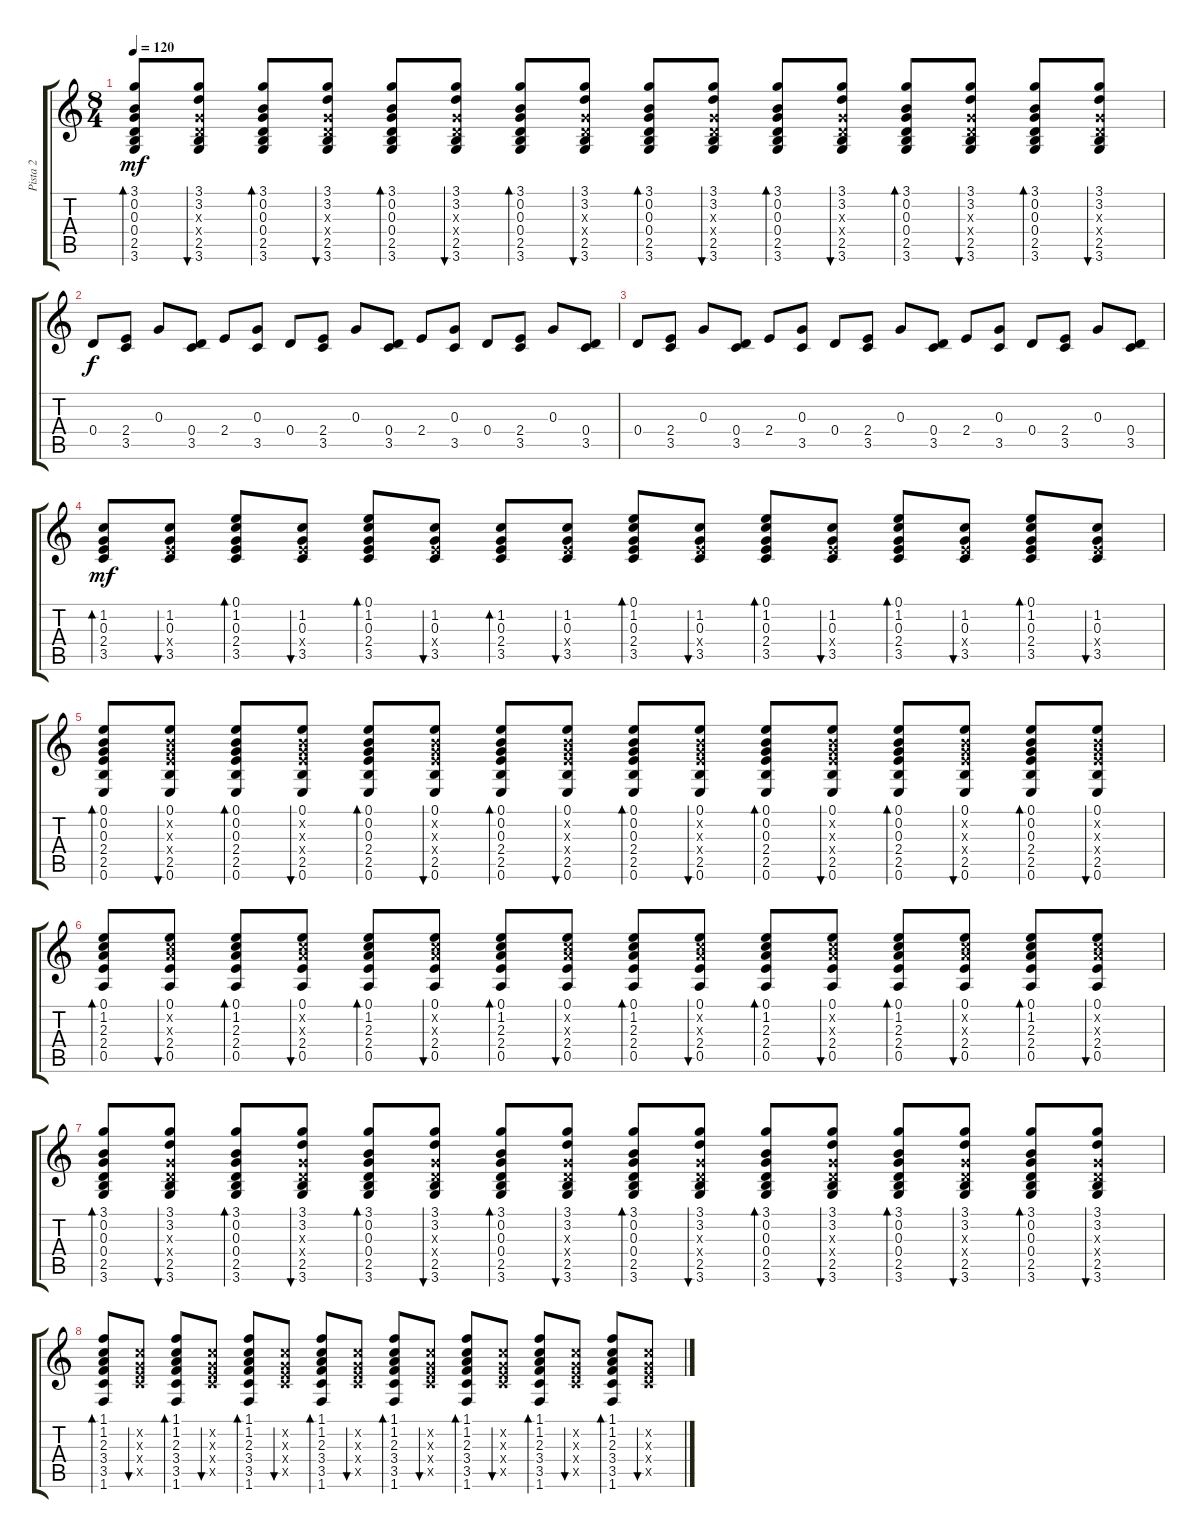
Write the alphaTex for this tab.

\track ("Pista 2" "Pista 2") {instrument acousticguitarsteel}
\staff {score tabs}
\tuning (E4 B3 G3 D3 A2 E2) {hide}
\ts (8 4)
\tempo 120
\clef g2
\ks c
(3.1 0.2 0.3 0.4 2.5 3.6).8{bd 30 dy mf} (3.1 3.2 0.3{x} 0.4{x} 2.5 3.6).8{bu 30} (3.1 0.2 0.3 0.4 2.5 3.6).8{bd 30} (3.1 3.2 0.3{x} 0.4{x} 2.5 3.6).8{bu 30} (3.1 0.2 0.3 0.4 2.5 3.6).8{bd 30} (3.1 3.2 0.3{x} 0.4{x} 2.5 3.6).8{bu 30} (3.1 0.2 0.3 0.4 2.5 3.6).8{bd 30} (3.1 3.2 0.3{x} 0.4{x} 2.5 3.6).8{bu 30} (3.1 0.2 0.3 0.4 2.5 3.6).8{bd 30} (3.1 3.2 0.3{x} 0.4{x} 2.5 3.6).8{bu 30} (3.1 0.2 0.3 0.4 2.5 3.6).8{bd 30} (3.1 3.2 0.3{x} 0.4{x} 2.5 3.6).8{bu 30} (3.1 0.2 0.3 0.4 2.5 3.6).8{bd 30} (3.1 3.2 0.3{x} 0.4{x} 2.5 3.6).8{bu 30} (3.1 0.2 0.3 0.4 2.5 3.6).8{bd 30} (3.1 3.2 0.3{x} 0.4{x} 2.5 3.6).8{bu 30} |
0.4.8{dy f} (2.4 3.5).8 0.3.8 (0.4 3.5).8 2.4.8 (0.3 3.5).8 0.4.8 (2.4 3.5).8 0.3.8 (0.4 3.5).8 2.4.8 (0.3 3.5).8 0.4.8 (2.4 3.5).8 0.3.8 (0.4 3.5).8 |
0.4.8 (2.4 3.5).8 0.3.8 (0.4 3.5).8 2.4.8 (0.3 3.5).8 0.4.8 (2.4 3.5).8 0.3.8 (0.4 3.5).8 2.4.8 (0.3 3.5).8 0.4.8 (2.4 3.5).8 0.3.8 (0.4 3.5).8 |
(1.2 0.3 2.4 3.5).8{bd 30 dy mf} (1.2 0.3 2.4{x} 3.5).8{bu 30} (0.1 1.2 0.3 2.4 3.5).8{bd 30} (1.2 0.3 2.4{x} 3.5).8{bu 30} (0.1 1.2 0.3 2.4 3.5).8{bd 30} (1.2 0.3 2.4{x} 3.5).8{bu 30} (1.2 0.3 2.4 3.5).8{bd 30} (1.2 0.3 2.4{x} 3.5).8{bu 30} (0.1 1.2 0.3 2.4 3.5).8{bd 30} (1.2 0.3 2.4{x} 3.5).8{bu 30} (0.1 1.2 0.3 2.4 3.5).8{bd 30} (1.2 0.3 2.4{x} 3.5).8{bu 30} (0.1 1.2 0.3 2.4 3.5).8{bd 30} (1.2 0.3 2.4{x} 3.5).8{bu 30} (0.1 1.2 0.3 2.4 3.5).8{bd 30} (1.2 0.3 2.4{x} 3.5).8{bu 30} |
(0.1 0.2 0.3 2.4 2.5 0.6).8{bd 30} (0.1 0.2{x} 0.3{x} 2.4{x} 2.5 0.6).8{bu 30} (0.1 0.2 0.3 2.4 2.5 0.6).8{bd 30} (0.1 0.2{x} 0.3{x} 2.4{x} 2.5 0.6).8{bu 30} (0.1 0.2 0.3 2.4 2.5 0.6).8{bd 30} (0.1 0.2{x} 0.3{x} 2.4{x} 2.5 0.6).8{bu 30} (0.1 0.2 0.3 2.4 2.5 0.6).8{bd 30} (0.1 0.2{x} 0.3{x} 2.4{x} 2.5 0.6).8{bu 30} (0.1 0.2 0.3 2.4 2.5 0.6).8{bd 30} (0.1 0.2{x} 0.3{x} 2.4{x} 2.5 0.6).8{bu 30} (0.1 0.2 0.3 2.4 2.5 0.6).8{bd 30} (0.1 0.2{x} 0.3{x} 2.4{x} 2.5 0.6).8{bu 30} (0.1 0.2 0.3 2.4 2.5 0.6).8{bd 30} (0.1 0.2{x} 0.3{x} 2.4{x} 2.5 0.6).8{bu 30} (0.1 0.2 0.3 2.4 2.5 0.6).8{bd 30} (0.1 0.2{x} 0.3{x} 2.4{x} 2.5 0.6).8{bu 30} |
(0.1 1.2 2.3 2.4 0.5).8{bd 30} (0.1 1.2{x} 2.3{x} 2.4 0.5).8{bu 30} (0.1 1.2 2.3 2.4 0.5).8{bd 30} (0.1 1.2{x} 2.3{x} 2.4 0.5).8{bu 30} (0.1 1.2 2.3 2.4 0.5).8{bd 30} (0.1 1.2{x} 2.3{x} 2.4 0.5).8{bu 30} (0.1 1.2 2.3 2.4 0.5).8{bd 30} (0.1 1.2{x} 2.3{x} 2.4 0.5).8{bu 30} (0.1 1.2 2.3 2.4 0.5).8{bd 30} (0.1 1.2{x} 2.3{x} 2.4 0.5).8{bu 30} (0.1 1.2 2.3 2.4 0.5).8{bd 30} (0.1 1.2{x} 2.3{x} 2.4 0.5).8{bu 30} (0.1 1.2 2.3 2.4 0.5).8{bd 30} (0.1 1.2{x} 2.3{x} 2.4 0.5).8{bu 30} (0.1 1.2 2.3 2.4 0.5).8{bd 30} (0.1 1.2{x} 2.3{x} 2.4 0.5).8{bu 30} |
(3.1 0.2 0.3 0.4 2.5 3.6).8{bd 30} (3.1 3.2 0.3{x} 0.4{x} 2.5 3.6).8{bu 30} (3.1 0.2 0.3 0.4 2.5 3.6).8{bd 30} (3.1 3.2 0.3{x} 0.4{x} 2.5 3.6).8{bu 30} (3.1 0.2 0.3 0.4 2.5 3.6).8{bd 30} (3.1 3.2 0.3{x} 0.4{x} 2.5 3.6).8{bu 30} (3.1 0.2 0.3 0.4 2.5 3.6).8{bd 30} (3.1 3.2 0.3{x} 0.4{x} 2.5 3.6).8{bu 30} (3.1 0.2 0.3 0.4 2.5 3.6).8{bd 30} (3.1 3.2 0.3{x} 0.4{x} 2.5 3.6).8{bu 30} (3.1 0.2 0.3 0.4 2.5 3.6).8{bd 30} (3.1 3.2 0.3{x} 0.4{x} 2.5 3.6).8{bu 30} (3.1 0.2 0.3 0.4 2.5 3.6).8{bd 30} (3.1 3.2 0.3{x} 0.4{x} 2.5 3.6).8{bu 30} (3.1 0.2 0.3 0.4 2.5 3.6).8{bd 30} (3.1 3.2 0.3{x} 0.4{x} 2.5 3.6).8{bu 30} |
(1.1 1.2 2.3 3.4 3.5 1.6).8{bd 30} (1.2{x} 0.3{x} 2.4{x} 3.5{x}).8{bu 30} (1.1 1.2 2.3 3.4 3.5 1.6).8{bd 30} (1.2{x} 0.3{x} 2.4{x} 3.5{x}).8{bu 30} (1.1 1.2 2.3 3.4 3.5 1.6).8{bd 30} (1.2{x} 0.3{x} 2.4{x} 3.5{x}).8{bu 30} (1.1 1.2 2.3 3.4 3.5 1.6).8{bd 30} (1.2{x} 0.3{x} 2.4{x} 3.5{x}).8{bu 30} (1.1 1.2 2.3 3.4 3.5 1.6).8{bd 30} (1.2{x} 0.3{x} 2.4{x} 3.5{x}).8{bu 30} (1.1 1.2 2.3 3.4 3.5 1.6).8{bd 30} (1.2{x} 0.3{x} 2.4{x} 3.5{x}).8{bu 30} (1.1 1.2 2.3 3.4 3.5 1.6).8{bd 30} (1.2{x} 0.3{x} 2.4{x} 3.5{x}).8{bu 30} (1.1 1.2 2.3 3.4 3.5 1.6).8{bd 30} (1.2{x} 0.3{x} 2.4{x} 3.5{x}).8{bu 30}
